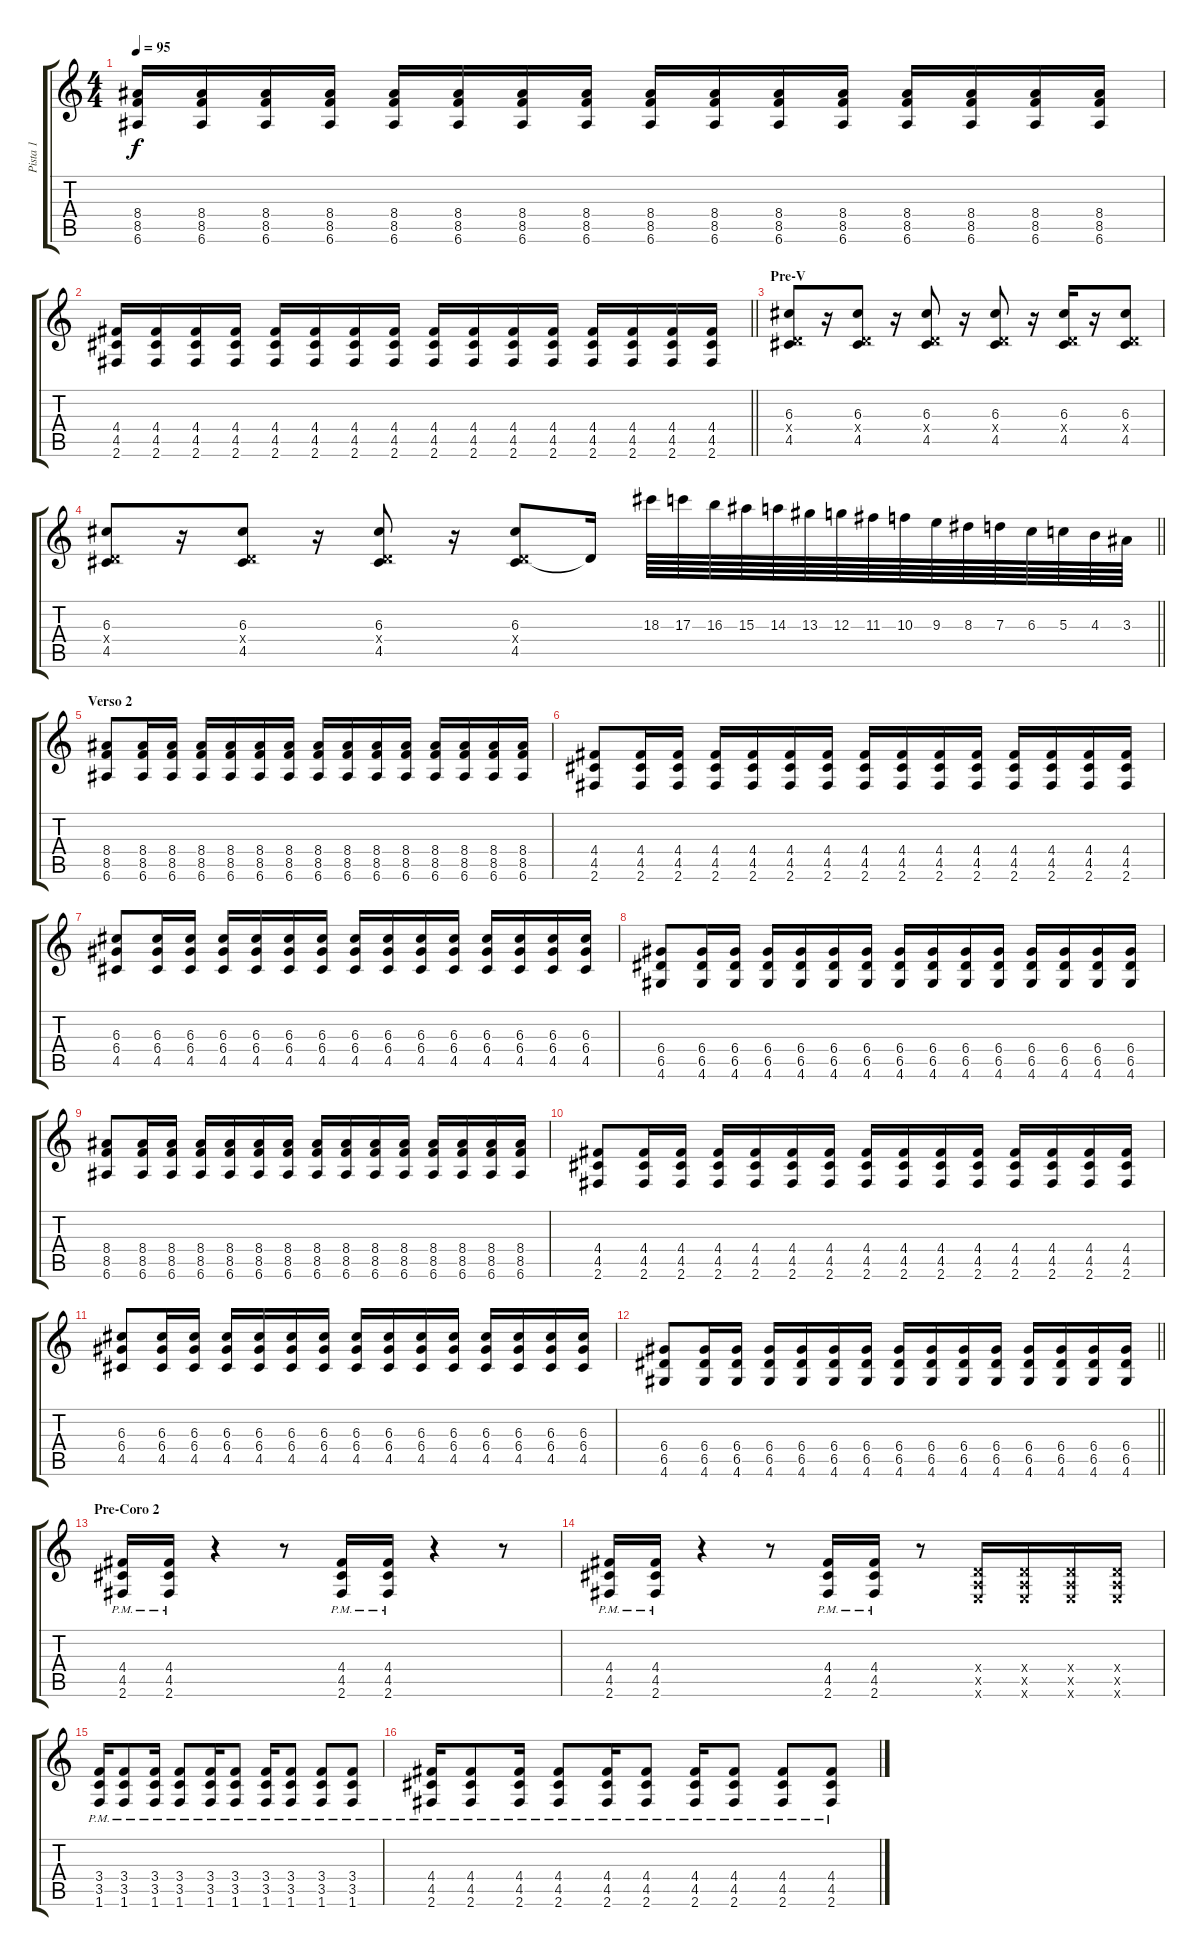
\track ("Pista 1" "Pista 1") {instrument distortionguitar}
\staff {score tabs}
\tuning (E4 B3 G3 D3 A2 E2) {hide}
\ts (4 4)
\tempo 95
\clef g2
\ks c
(8.4 8.5 6.6).16{dy f} (8.4 8.5 6.6).16 (8.4 8.5 6.6).16 (8.4 8.5 6.6).16 (8.4 8.5 6.6).16 (8.4 8.5 6.6).16 (8.4 8.5 6.6).16 (8.4 8.5 6.6).16 (8.4 8.5 6.6).16 (8.4 8.5 6.6).16 (8.4 8.5 6.6).16 (8.4 8.5 6.6).16 (8.4 8.5 6.6).16 (8.4 8.5 6.6).16 (8.4 8.5 6.6).16 (8.4 8.5 6.6).16 |
\barLineRight lightlight
(4.4 4.5 2.6).16 (4.4 4.5 2.6).16 (4.4 4.5 2.6).16 (4.4 4.5 2.6).16 (4.4 4.5 2.6).16 (4.4 4.5 2.6).16 (4.4 4.5 2.6).16 (4.4 4.5 2.6).16 (4.4 4.5 2.6).16 (4.4 4.5 2.6).16 (4.4 4.5 2.6).16 (4.4 4.5 2.6).16 (4.4 4.5 2.6).16 (4.4 4.5 2.6).16 (4.4 4.5 2.6).16 (4.4 4.5 2.6).16 |
\section ("" "Pre-V")
(6.3 0.4{x} 4.5).8 r.16 (6.3 0.4{x} 4.5).8 r.16 (6.3 0.4{x} 4.5).8 r.16 (6.3 0.4{x} 4.5).8 r.16 (6.3 0.4{x} 4.5).16 r.16 (6.3 0.4{x} 4.5).8 |
\barLineRight lightlight
(6.3 0.4{x} 4.5).8 r.16 (6.3 0.4{x} 4.5).8 r.16 (6.3 0.4{x} 4.5).8 r.16 (6.3 0.4{x} 4.5).8 0.4{t}.16 18.3.64 17.3.64 16.3.64 15.3.64 14.3.64 13.3.64 12.3.64 11.3.64 10.3.64 9.3.64 8.3.64 7.3.64 6.3.64 5.3.64 4.3.64 3.3.64 |
\section ("" "Verso 2")
(8.4 8.5 6.6).8 (8.4 8.5 6.6).16 (8.4 8.5 6.6).16 (8.4 8.5 6.6).16 (8.4 8.5 6.6).16 (8.4 8.5 6.6).16 (8.4 8.5 6.6).16 (8.4 8.5 6.6).16 (8.4 8.5 6.6).16 (8.4 8.5 6.6).16 (8.4 8.5 6.6).16 (8.4 8.5 6.6).16 (8.4 8.5 6.6).16 (8.4 8.5 6.6).16 (8.4 8.5 6.6).16 |
(4.4 4.5 2.6).8 (4.4 4.5 2.6).16 (4.4 4.5 2.6).16 (4.4 4.5 2.6).16 (4.4 4.5 2.6).16 (4.4 4.5 2.6).16 (4.4 4.5 2.6).16 (4.4 4.5 2.6).16 (4.4 4.5 2.6).16 (4.4 4.5 2.6).16 (4.4 4.5 2.6).16 (4.4 4.5 2.6).16 (4.4 4.5 2.6).16 (4.4 4.5 2.6).16 (4.4 4.5 2.6).16 |
(6.3 6.4 4.5).8 (6.3 6.4 4.5).16 (6.3 6.4 4.5).16 (6.3 6.4 4.5).16 (6.3 6.4 4.5).16 (6.3 6.4 4.5).16 (6.3 6.4 4.5).16 (6.3 6.4 4.5).16 (6.3 6.4 4.5).16 (6.3 6.4 4.5).16 (6.3 6.4 4.5).16 (6.3 6.4 4.5).16 (6.3 6.4 4.5).16 (6.3 6.4 4.5).16 (6.3 6.4 4.5).16 |
(6.4 6.5 4.6).8 (6.4 6.5 4.6).16 (6.4 6.5 4.6).16 (6.4 6.5 4.6).16 (6.4 6.5 4.6).16 (6.4 6.5 4.6).16 (6.4 6.5 4.6).16 (6.4 6.5 4.6).16 (6.4 6.5 4.6).16 (6.4 6.5 4.6).16 (6.4 6.5 4.6).16 (6.4 6.5 4.6).16 (6.4 6.5 4.6).16 (6.4 6.5 4.6).16 (6.4 6.5 4.6).16 |
(8.4 8.5 6.6).8 (8.4 8.5 6.6).16 (8.4 8.5 6.6).16 (8.4 8.5 6.6).16 (8.4 8.5 6.6).16 (8.4 8.5 6.6).16 (8.4 8.5 6.6).16 (8.4 8.5 6.6).16 (8.4 8.5 6.6).16 (8.4 8.5 6.6).16 (8.4 8.5 6.6).16 (8.4 8.5 6.6).16 (8.4 8.5 6.6).16 (8.4 8.5 6.6).16 (8.4 8.5 6.6).16 |
(4.4 4.5 2.6).8 (4.4 4.5 2.6).16 (4.4 4.5 2.6).16 (4.4 4.5 2.6).16 (4.4 4.5 2.6).16 (4.4 4.5 2.6).16 (4.4 4.5 2.6).16 (4.4 4.5 2.6).16 (4.4 4.5 2.6).16 (4.4 4.5 2.6).16 (4.4 4.5 2.6).16 (4.4 4.5 2.6).16 (4.4 4.5 2.6).16 (4.4 4.5 2.6).16 (4.4 4.5 2.6).16 |
(6.3 6.4 4.5).8 (6.3 6.4 4.5).16 (6.3 6.4 4.5).16 (6.3 6.4 4.5).16 (6.3 6.4 4.5).16 (6.3 6.4 4.5).16 (6.3 6.4 4.5).16 (6.3 6.4 4.5).16 (6.3 6.4 4.5).16 (6.3 6.4 4.5).16 (6.3 6.4 4.5).16 (6.3 6.4 4.5).16 (6.3 6.4 4.5).16 (6.3 6.4 4.5).16 (6.3 6.4 4.5).16 |
\barLineRight lightlight
(6.4 6.5 4.6).8 (6.4 6.5 4.6).16 (6.4 6.5 4.6).16 (6.4 6.5 4.6).16 (6.4 6.5 4.6).16 (6.4 6.5 4.6).16 (6.4 6.5 4.6).16 (6.4 6.5 4.6).16 (6.4 6.5 4.6).16 (6.4 6.5 4.6).16 (6.4 6.5 4.6).16 (6.4 6.5 4.6).16 (6.4 6.5 4.6).16 (6.4 6.5 4.6).16 (6.4 6.5 4.6).16 |
\section ("" "Pre-Coro 2")
(4.4{pm} 4.5{pm} 2.6{pm}).16 (4.4{pm} 4.5{pm} 2.6{pm}).16 r.4 r.8 (4.4{pm} 4.5{pm} 2.6{pm}).16 (4.4{pm} 4.5{pm} 2.6{pm}).16 r.4 r.8 |
(4.4{pm} 4.5{pm} 2.6{pm}).16 (4.4{pm} 4.5{pm} 2.6{pm}).16 r.4 r.8 (4.4{pm} 4.5{pm} 2.6{pm}).16 (4.4{pm} 4.5{pm} 2.6{pm}).16 r.8 (0.4{x} 0.5{x} 0.6{x}).16 (0.4{x} 0.5{x} 0.6{x}).16 (0.4{x} 0.5{x} 0.6{x}).16 (0.4{x} 0.5{x} 0.6{x}).16 |
(3.4{pm} 3.5{pm} 1.6{pm}).16 (3.4{pm} 3.5{pm} 1.6{pm}).8 (3.4{pm} 3.5{pm} 1.6{pm}).16 (3.4{pm} 3.5{pm} 1.6{pm}).8 (3.4{pm} 3.5{pm} 1.6{pm}).16 (3.4{pm} 3.5{pm} 1.6{pm}).8 (3.4{pm} 3.5{pm} 1.6{pm}).16 (3.4{pm} 3.5{pm} 1.6{pm}).8 (3.4{pm} 3.5{pm} 1.6{pm}).8 (3.4{pm} 3.5{pm} 1.6{pm}).8 |
(4.4{pm} 4.5{pm} 2.6{pm}).16 (4.4{pm} 4.5{pm} 2.6{pm}).8 (4.4{pm} 4.5{pm} 2.6{pm}).16 (4.4 4.5{pm} 2.6{pm}).8 (4.4{pm} 4.5{pm} 2.6{pm}).16 (4.4{pm} 4.5{pm} 2.6{pm}).8 (4.4{pm} 4.5{pm} 2.6{pm}).16 (4.4{pm} 4.5{pm} 2.6{pm}).8 (4.4{pm} 4.5{pm} 2.6{pm}).8 (4.4{pm} 4.5{pm} 2.6{pm}).8
